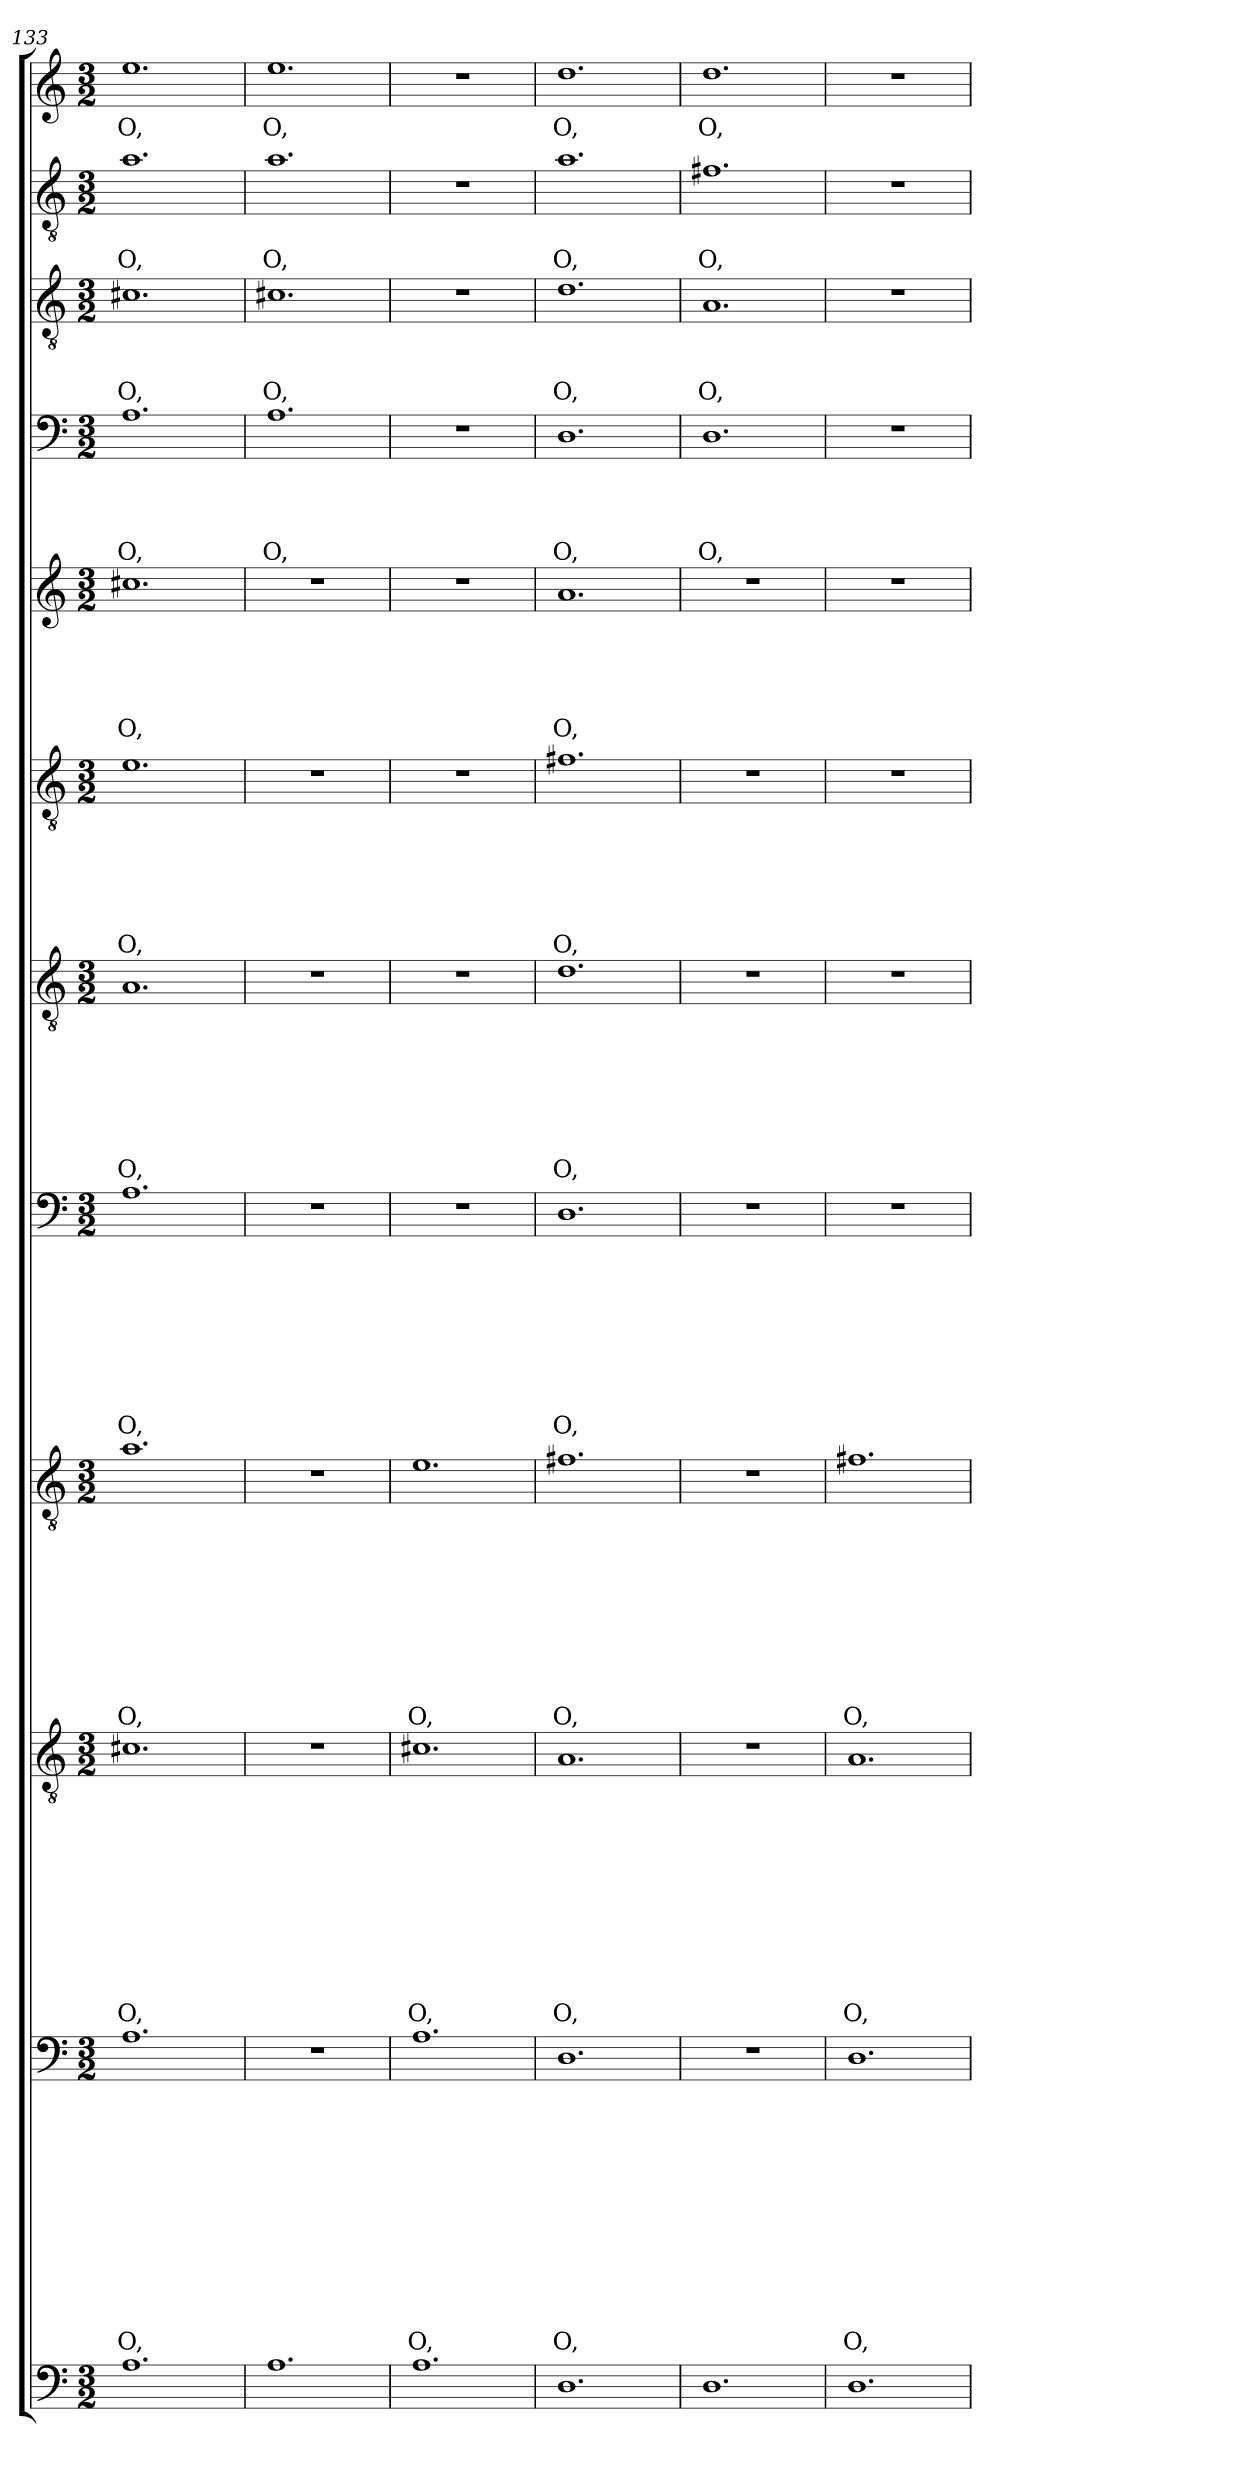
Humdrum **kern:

**kern	**kern	**text	**text	**text	**text	**text	**text	**text	**text	**text	**text	**text	**kern	**text	**text	**text	**text	**text	**text	**text	**text	**text	**text	**kern	**text	**text	**text	**text	**text	**text	**text	**text	**text	**kern	**text	**text	**text	**text	**text	**text	**text	**text	**kern	**text	**text	**text	**text	**text	**text	**text	**kern	**text	**text	**text	**text	**text	**text	**kern	**text	**text	**text	**text	**text	**kern	**text	**text	**text	**text	**kern	**text	**text	**text	**kern	**text	**text	**kern	**text
*part12	*part11	*part11	*part11	*part11	*part11	*part11	*part11	*part11	*part11	*part11	*part11	*part11	*part10	*part10	*part10	*part10	*part10	*part10	*part10	*part10	*part10	*part10	*part10	*part9	*part9	*part9	*part9	*part9	*part9	*part9	*part9	*part9	*part9	*part8	*part8	*part8	*part8	*part8	*part8	*part8	*part8	*part8	*part7	*part7	*part7	*part7	*part7	*part7	*part7	*part7	*part6	*part6	*part6	*part6	*part6	*part6	*part6	*part5	*part5	*part5	*part5	*part5	*part5	*part4	*part4	*part4	*part4	*part4	*part3	*part3	*part3	*part3	*part2	*part2	*part2	*part1	*part1
*staff12	*staff11	*staff11	*staff11	*staff11	*staff11	*staff11	*staff11	*staff11	*staff11	*staff11	*staff11	*staff11	*staff10	*staff10	*staff10	*staff10	*staff10	*staff10	*staff10	*staff10	*staff10	*staff10	*staff10	*staff9	*staff9	*staff9	*staff9	*staff9	*staff9	*staff9	*staff9	*staff9	*staff9	*staff8	*staff8	*staff8	*staff8	*staff8	*staff8	*staff8	*staff8	*staff8	*staff7	*staff7	*staff7	*staff7	*staff7	*staff7	*staff7	*staff7	*staff6	*staff6	*staff6	*staff6	*staff6	*staff6	*staff6	*staff5	*staff5	*staff5	*staff5	*staff5	*staff5	*staff4	*staff4	*staff4	*staff4	*staff4	*staff3	*staff3	*staff3	*staff3	*staff2	*staff2	*staff2	*staff1	*staff1
*clefF4	*clefF4	*	*	*	*	*	*	*	*	*	*	*	*clefGv2	*	*	*	*	*	*	*	*	*	*	*clefGv2	*	*	*	*	*	*	*	*	*	*clefF4	*	*	*	*	*	*	*	*	*clefGv2	*	*	*	*	*	*	*	*clefGv2	*	*	*	*	*	*	*clefG2	*	*	*	*	*	*clefF4	*	*	*	*	*clefGv2	*	*	*	*clefGv2	*	*	*clefG2	*
*k[]	*k[]	*	*	*	*	*	*	*	*	*	*	*	*k[]	*	*	*	*	*	*	*	*	*	*	*k[]	*	*	*	*	*	*	*	*	*	*k[]	*	*	*	*	*	*	*	*	*k[]	*	*	*	*	*	*	*	*k[]	*	*	*	*	*	*	*k[]	*	*	*	*	*	*k[]	*	*	*	*	*k[]	*	*	*	*k[]	*	*	*k[]	*
*C:	*C:	*	*	*	*	*	*	*	*	*	*	*	*C:	*	*	*	*	*	*	*	*	*	*	*C:	*	*	*	*	*	*	*	*	*	*C:	*	*	*	*	*	*	*	*	*C:	*	*	*	*	*	*	*	*C:	*	*	*	*	*	*	*C:	*	*	*	*	*	*C:	*	*	*	*	*C:	*	*	*	*C:	*	*	*C:	*
*M3/2	*M3/2	*	*	*	*	*	*	*	*	*	*	*	*M3/2	*	*	*	*	*	*	*	*	*	*	*M3/2	*	*	*	*	*	*	*	*	*	*M3/2	*	*	*	*	*	*	*	*	*M3/2	*	*	*	*	*	*	*	*M3/2	*	*	*	*	*	*	*M3/2	*	*	*	*	*	*M3/2	*	*	*	*	*M3/2	*	*	*	*M3/2	*	*	*M3/2	*
=133	=133	=133	=133	=133	=133	=133	=133	=133	=133	=133	=133	=133	=133	=133	=133	=133	=133	=133	=133	=133	=133	=133	=133	=133	=133	=133	=133	=133	=133	=133	=133	=133	=133	=133	=133	=133	=133	=133	=133	=133	=133	=133	=133	=133	=133	=133	=133	=133	=133	=133	=133	=133	=133	=133	=133	=133	=133	=133	=133	=133	=133	=133	=133	=133	=133	=133	=133	=133	=133	=133	=133	=133	=133	=133	=133	=133	=133
1.A	1.A	.	.	.	.	.	.	.	.	.	.	O,	1.c#X	.	.	.	.	.	.	.	.	.	O,	1.a	.	.	.	.	.	.	.	.	O,	1.A	.	.	.	.	.	.	.	O,	1.A	.	.	.	.	.	.	O,	1.e	.	.	.	.	.	O,	1.cc#X	.	.	.	.	O,	1.A	.	.	.	O,	1.c#X	.	.	O,	1.a	.	O,	1.ee	O,
!!LO:PB:g=z
=134	=134	=134	=134	=134	=134	=134	=134	=134	=134	=134	=134	=134	=134	=134	=134	=134	=134	=134	=134	=134	=134	=134	=134	=134	=134	=134	=134	=134	=134	=134	=134	=134	=134	=134	=134	=134	=134	=134	=134	=134	=134	=134	=134	=134	=134	=134	=134	=134	=134	=134	=134	=134	=134	=134	=134	=134	=134	=134	=134	=134	=134	=134	=134	=134	=134	=134	=134	=134	=134	=134	=134	=134	=134	=134	=134	=134	=134
1.A	1.r	.	.	.	.	.	.	.	.	.	.	.	1.r	.	.	.	.	.	.	.	.	.	.	1.r	.	.	.	.	.	.	.	.	.	1.r	.	.	.	.	.	.	.	.	1.r	.	.	.	.	.	.	.	1.r	.	.	.	.	.	.	1.r	.	.	.	.	.	1.A	.	.	.	O,	1.c#X	.	.	O,	1.a	.	O,	1.ee	O,
=135	=135	=135	=135	=135	=135	=135	=135	=135	=135	=135	=135	=135	=135	=135	=135	=135	=135	=135	=135	=135	=135	=135	=135	=135	=135	=135	=135	=135	=135	=135	=135	=135	=135	=135	=135	=135	=135	=135	=135	=135	=135	=135	=135	=135	=135	=135	=135	=135	=135	=135	=135	=135	=135	=135	=135	=135	=135	=135	=135	=135	=135	=135	=135	=135	=135	=135	=135	=135	=135	=135	=135	=135	=135	=135	=135	=135	=135
1.A	1.A	.	.	.	.	.	.	.	.	.	.	O,	1.c#X	.	.	.	.	.	.	.	.	.	O,	1.e	.	.	.	.	.	.	.	.	O,	1.r	.	.	.	.	.	.	.	.	1.r	.	.	.	.	.	.	.	1.r	.	.	.	.	.	.	1.r	.	.	.	.	.	1.r	.	.	.	.	1.r	.	.	.	1.r	.	.	1.r	.
=136	=136	=136	=136	=136	=136	=136	=136	=136	=136	=136	=136	=136	=136	=136	=136	=136	=136	=136	=136	=136	=136	=136	=136	=136	=136	=136	=136	=136	=136	=136	=136	=136	=136	=136	=136	=136	=136	=136	=136	=136	=136	=136	=136	=136	=136	=136	=136	=136	=136	=136	=136	=136	=136	=136	=136	=136	=136	=136	=136	=136	=136	=136	=136	=136	=136	=136	=136	=136	=136	=136	=136	=136	=136	=136	=136	=136	=136
1.D	1.D	.	.	.	.	.	.	.	.	.	.	O,	1.A	.	.	.	.	.	.	.	.	.	O,	1.f#X	.	.	.	.	.	.	.	.	O,	1.D	.	.	.	.	.	.	.	O,	1.d	.	.	.	.	.	.	O,	1.f#X	.	.	.	.	.	O,	1.a	.	.	.	.	O,	1.D	.	.	.	O,	1.d	.	.	O,	1.a	.	O,	1.dd	O,
=137	=137	=137	=137	=137	=137	=137	=137	=137	=137	=137	=137	=137	=137	=137	=137	=137	=137	=137	=137	=137	=137	=137	=137	=137	=137	=137	=137	=137	=137	=137	=137	=137	=137	=137	=137	=137	=137	=137	=137	=137	=137	=137	=137	=137	=137	=137	=137	=137	=137	=137	=137	=137	=137	=137	=137	=137	=137	=137	=137	=137	=137	=137	=137	=137	=137	=137	=137	=137	=137	=137	=137	=137	=137	=137	=137	=137	=137
1.D	1.r	.	.	.	.	.	.	.	.	.	.	.	1.r	.	.	.	.	.	.	.	.	.	.	1.r	.	.	.	.	.	.	.	.	.	1.r	.	.	.	.	.	.	.	.	1.r	.	.	.	.	.	.	.	1.r	.	.	.	.	.	.	1.r	.	.	.	.	.	1.D	.	.	.	O,	1.A	.	.	O,	1.f#X	.	O,	1.dd	O,
=138	=138	=138	=138	=138	=138	=138	=138	=138	=138	=138	=138	=138	=138	=138	=138	=138	=138	=138	=138	=138	=138	=138	=138	=138	=138	=138	=138	=138	=138	=138	=138	=138	=138	=138	=138	=138	=138	=138	=138	=138	=138	=138	=138	=138	=138	=138	=138	=138	=138	=138	=138	=138	=138	=138	=138	=138	=138	=138	=138	=138	=138	=138	=138	=138	=138	=138	=138	=138	=138	=138	=138	=138	=138	=138	=138	=138	=138
1.D	1.D	.	.	.	.	.	.	.	.	.	.	O,	1.A	.	.	.	.	.	.	.	.	.	O,	1.f#X	.	.	.	.	.	.	.	.	O,	1.r	.	.	.	.	.	.	.	.	1.r	.	.	.	.	.	.	.	1.r	.	.	.	.	.	.	1.r	.	.	.	.	.	1.r	.	.	.	.	1.r	.	.	.	1.r	.	.	1.r	.
=	=	=	=	=	=	=	=	=	=	=	=	=	=	=	=	=	=	=	=	=	=	=	=	=	=	=	=	=	=	=	=	=	=	=	=	=	=	=	=	=	=	=	=	=	=	=	=	=	=	=	=	=	=	=	=	=	=	=	=	=	=	=	=	=	=	=	=	=	=	=	=	=	=	=	=	=	=
*-	*-	*-	*-	*-	*-	*-	*-	*-	*-	*-	*-	*-	*-	*-	*-	*-	*-	*-	*-	*-	*-	*-	*-	*-	*-	*-	*-	*-	*-	*-	*-	*-	*-	*-	*-	*-	*-	*-	*-	*-	*-	*-	*-	*-	*-	*-	*-	*-	*-	*-	*-	*-	*-	*-	*-	*-	*-	*-	*-	*-	*-	*-	*-	*-	*-	*-	*-	*-	*-	*-	*-	*-	*-	*-	*-	*-	*-
